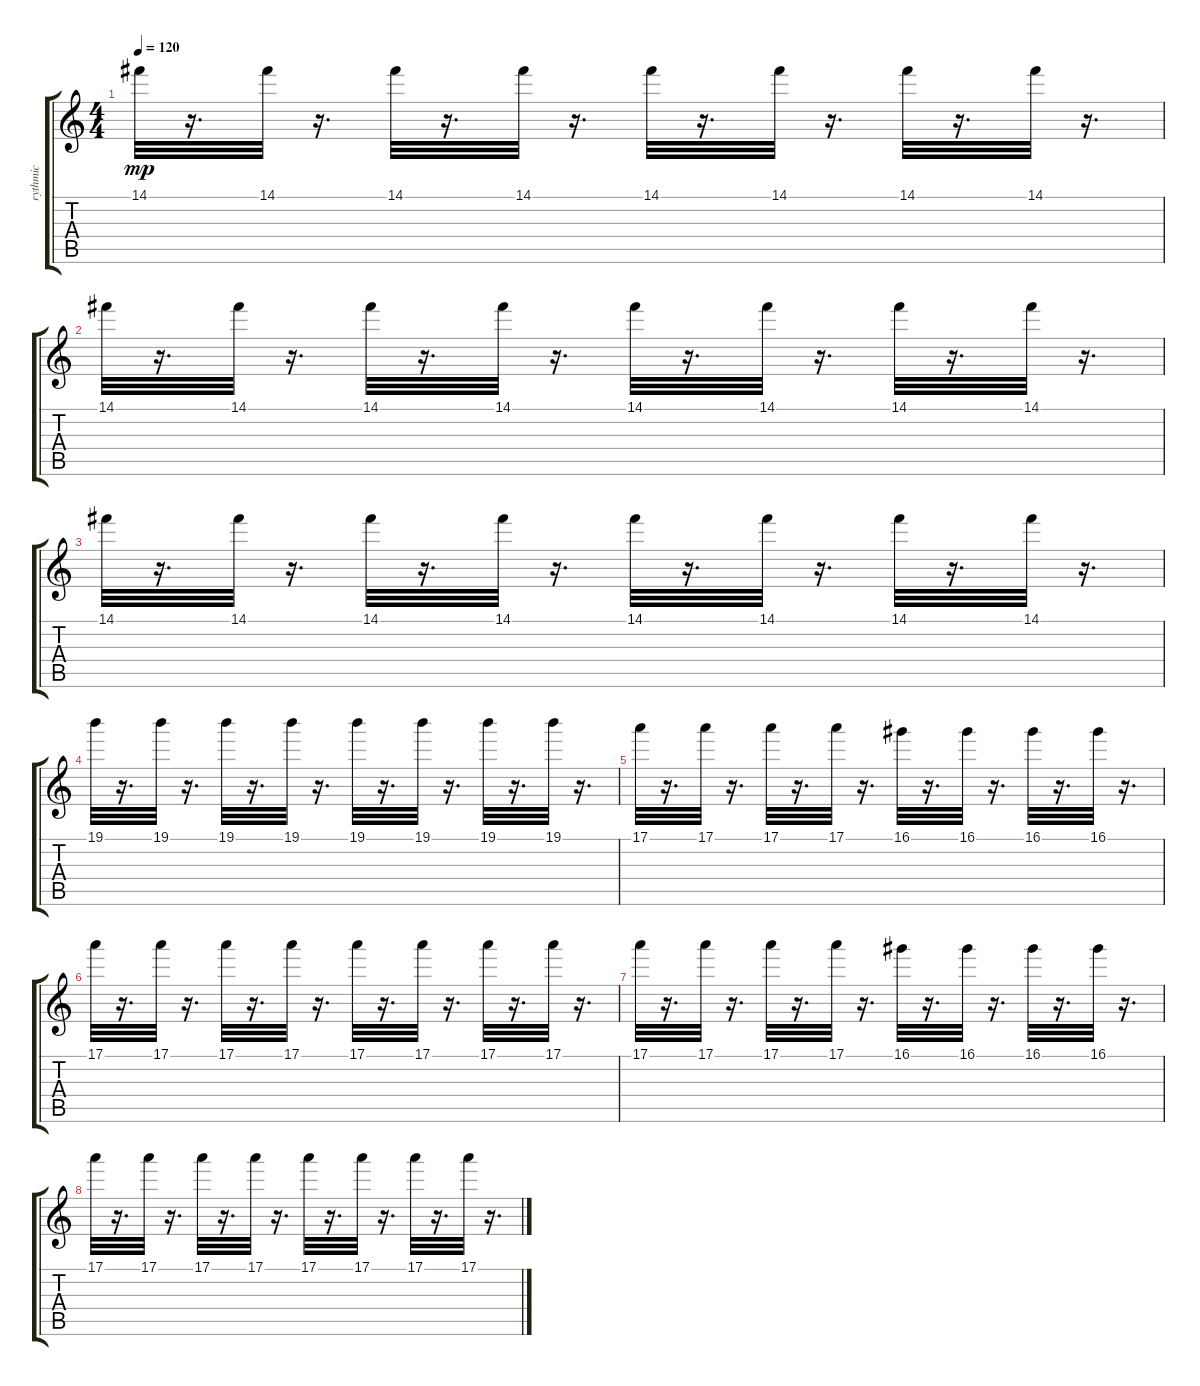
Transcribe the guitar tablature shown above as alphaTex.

\track ("rythmic" "rythmic") {instrument banjo}
\staff {score tabs}
\tuning (E4 B3 G3 D3 A2 E2) {hide}
\displaytranspose 12
\ts (4 4)
\tempo 120
\clef g2
\ks c
14.1.32{dy mp} r.16{d} 14.1.32 r.16{d} 14.1.32 r.16{d} 14.1.32 r.16{d} 14.1.32 r.16{d} 14.1.32 r.16{d} 14.1.32 r.16{d} 14.1.32 r.16{d} |
14.1.32 r.16{d} 14.1.32 r.16{d} 14.1.32 r.16{d} 14.1.32 r.16{d} 14.1.32 r.16{d} 14.1.32 r.16{d} 14.1.32 r.16{d} 14.1.32 r.16{d} |
14.1.32 r.16{d} 14.1.32 r.16{d} 14.1.32 r.16{d} 14.1.32 r.16{d} 14.1.32 r.16{d} 14.1.32 r.16{d} 14.1.32 r.16{d} 14.1.32 r.16{d} |
19.1.32 r.16{d} 19.1.32 r.16{d} 19.1.32 r.16{d} 19.1.32 r.16{d} 19.1.32 r.16{d} 19.1.32 r.16{d} 19.1.32 r.16{d} 19.1.32 r.16{d} |
17.1.32 r.16{d} 17.1.32 r.16{d} 17.1.32 r.16{d} 17.1.32 r.16{d} 16.1.32 r.16{d} 16.1.32 r.16{d} 16.1.32 r.16{d} 16.1.32 r.16{d} |
17.1.32 r.16{d} 17.1.32 r.16{d} 17.1.32 r.16{d} 17.1.32 r.16{d} 17.1.32 r.16{d} 17.1.32 r.16{d} 17.1.32 r.16{d} 17.1.32 r.16{d} |
17.1.32 r.16{d} 17.1.32 r.16{d} 17.1.32 r.16{d} 17.1.32 r.16{d} 16.1.32 r.16{d} 16.1.32 r.16{d} 16.1.32 r.16{d} 16.1.32 r.16{d} |
17.1.32 r.16{d} 17.1.32 r.16{d} 17.1.32 r.16{d} 17.1.32 r.16{d} 17.1.32 r.16{d} 17.1.32 r.16{d} 17.1.32 r.16{d} 17.1.32 r.16{d}
